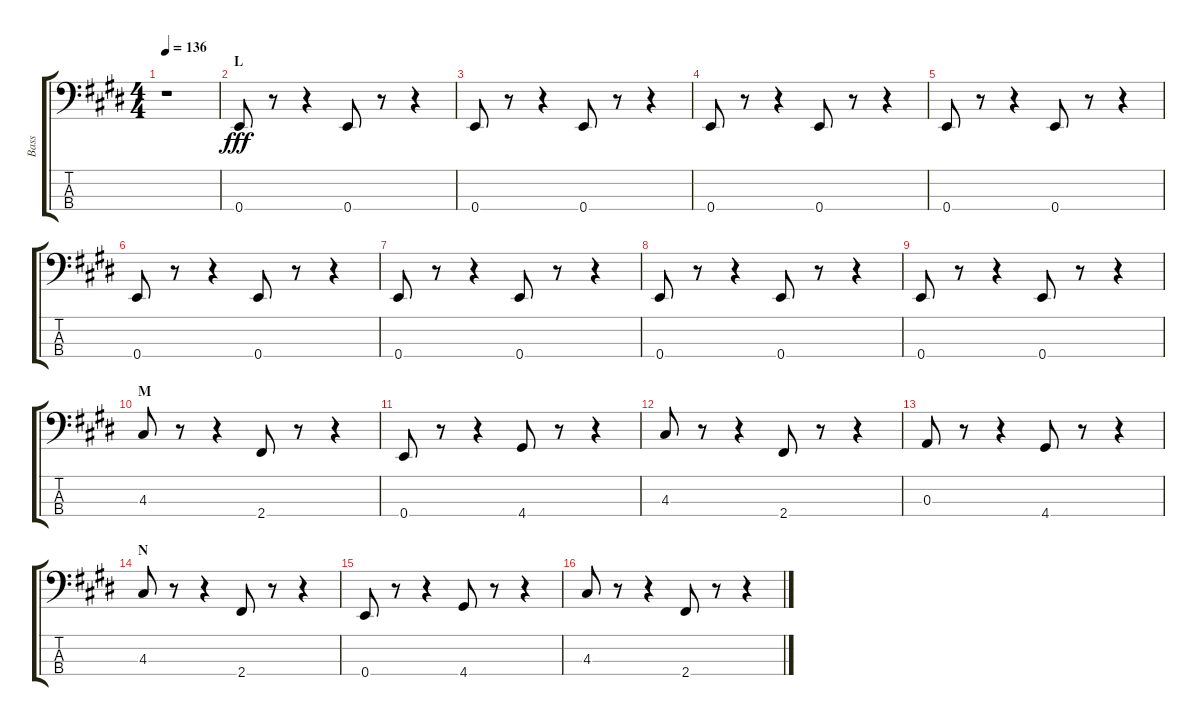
\track ("Bass" "Bass") {instrument synthbass1}
\staff {score tabs}
\tuning (G2 D2 A1 E1) {hide}
\ts (4 4)
\tempo 136
\clef f4
\ks e
r.1{dy fff} |
\section ("" "L")
0.4.8 r.8 r.4 0.4.8 r.8 r.4 |
0.4.8 r.8 r.4 0.4.8 r.8 r.4 |
0.4.8 r.8 r.4 0.4.8 r.8 r.4 |
0.4.8 r.8 r.4 0.4.8 r.8 r.4 |
0.4.8 r.8 r.4 0.4.8 r.8 r.4 |
0.4.8 r.8 r.4 0.4.8 r.8 r.4 |
0.4.8 r.8 r.4 0.4.8 r.8 r.4 |
0.4.8 r.8 r.4 0.4.8 r.8 r.4 |
\section ("" "M")
4.3.8 r.8 r.4 2.4.8 r.8 r.4 |
0.4.8 r.8 r.4 4.4.8 r.8 r.4 |
4.3.8 r.8 r.4 2.4.8 r.8 r.4 |
0.3.8 r.8 r.4 4.4.8 r.8 r.4 |
\section ("" "N")
4.3.8 r.8 r.4 2.4.8 r.8 r.4 |
0.4.8 r.8 r.4 4.4.8 r.8 r.4 |
4.3.8 r.8 r.4 2.4.8 r.8 r.4
